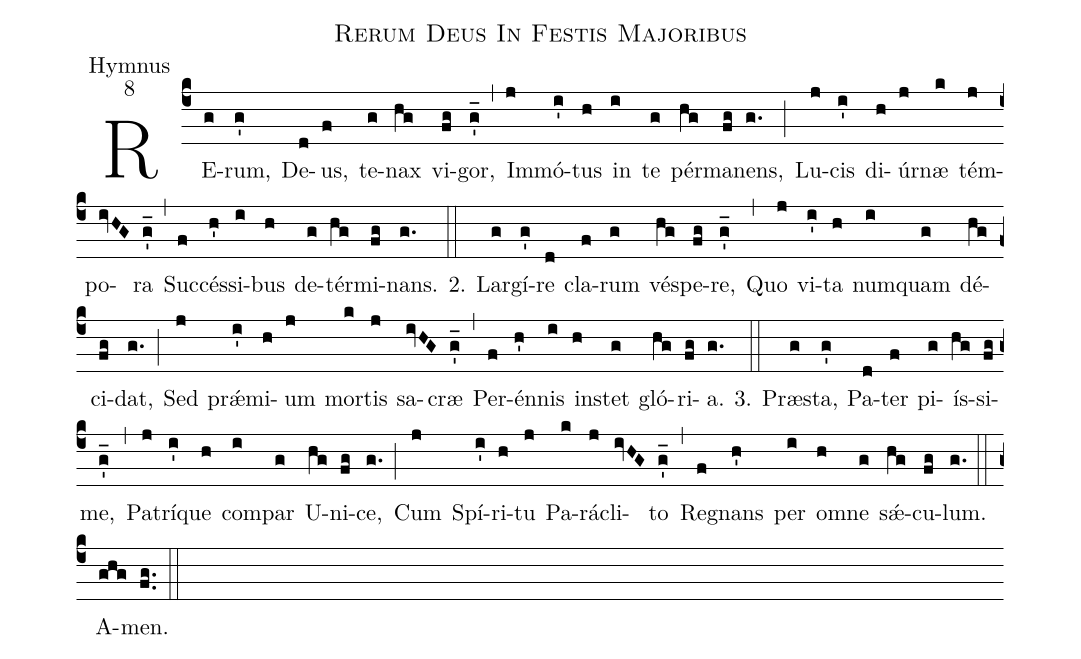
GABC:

name:Rerum Deus In Festis Majoribus;
office-part:Hymnus;
mode:8;
%%
(c4)RE(g)rum,(g') De(d)us,(f) te(g)nax(hg) vi(fg)gor,(g'_) (,)
Im(j)mó(i')tus(h) in(i) te(g) pér(hg)ma(fg)nens,(g.) (;)
Lu(j)cis(i') di(h)úr(j)næ(k) tém(j)po(ivHG)ra(g'_) (,)
Suc(f)cés(h')si(i)bus(h) de(g)tér(hg)mi(fg)nans.(g.) (::)

2. Lar(g)gí(g')re(d) cla(f)rum(g) vés(hg)pe(fg)re,(g'_) (,)
Quo(j) vi(i')ta(h) num(i)quam(g) dé(hg)ci(fg)dat,(g.) (;)
Sed(j) prǽ(i')mi(h)um(j) mor(k)tis(j) sa(ivHG)cræ(g'_) (,)
Per(f)én(h')nis(i) in(h)stet(g) gló(hg)ri(fg)a.(g.) (::)

3. Præ(g)sta,(g') Pa(d)ter(f) pi(g)ís(hg)si(fg)me,(g'_) (,)
Pa(j)trí(i')que(h) com(i)par(g) U(hg)ni(fg)ce,(g.) (;)
Cum(j) Spí(i')ri(h)tu(j) Pa(k)rá(j)cli(ivHG)to(g'_) (,)
Re(f)gnans(h') per(i) om(h)ne(g) sǽ(hg)cu(fg)lum.(g.) (::)
A(ghg)men.(fg..) (::)
